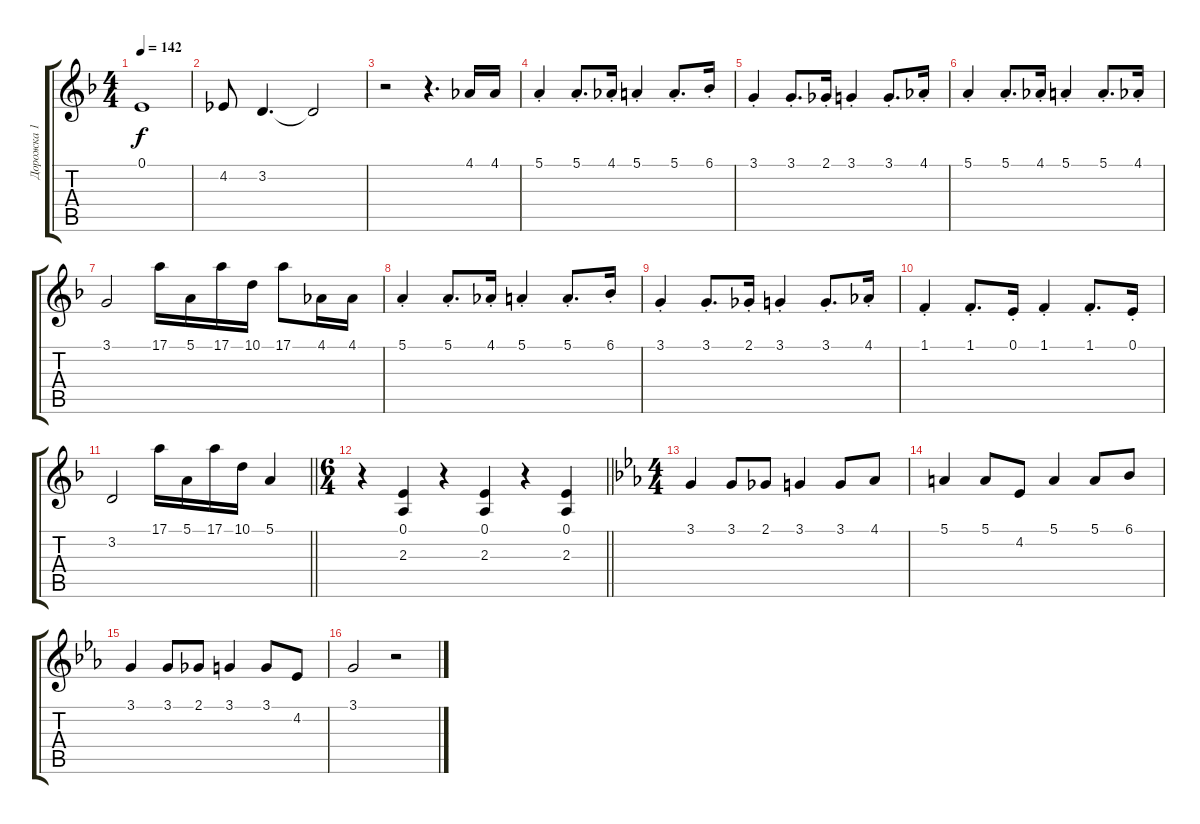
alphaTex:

\track ("Дорожка 1" "Дорожка 1") {instrument acousticgrandpiano}
\staff {score tabs}
\tuning (E4 B3 G3 D3 A2 E2) {hide}
\ts (4 4)
\tempo 142
\clef g2
\ks f
0.1{t}.1{dy f} |
4.2.8 3.2.4{d} 3.2{t}.2 |
r.2 r.4{d} 4.1.16 4.1.16 |
5.1{st}.4 5.1{st}.8{d} 4.1{st}.16 5.1{st}.4 5.1{st}.8{d} 6.1{st}.16 |
3.1{st}.4 3.1{st}.8{d} 2.1{st}.16 3.1{st}.4 3.1{st}.8{d} 4.1{st}.16 |
5.1{st}.4 5.1{st}.8{d} 4.1{st}.16 5.1{st}.4 5.1{st}.8{d} 4.1{st}.16 |
3.1.2 17.1.16 5.1.16 17.1.16 10.1.16 17.1.8 4.1.16 4.1.16 |
5.1{st}.4 5.1{st}.8{d} 4.1{st}.16 5.1{st}.4 5.1{st}.8{d} 6.1{st}.16 |
3.1{st}.4 3.1{st}.8{d} 2.1{st}.16 3.1{st}.4 3.1{st}.8{d} 4.1{st}.16 |
1.1{st}.4 1.1{st}.8{d} 0.1{st}.16 1.1{st}.4 1.1{st}.8{d} 0.1{st}.16 |
\barLineRight lightlight
3.2.2 17.1.16 5.1.16 17.1.16 10.1.16 5.1.4 |
\ts (6 4)
\barLineRight lightlight
r.4 (0.1 2.3).4 r.4 (0.1 2.3).4 r.4 (0.1 2.3).4 |
\ts (4 4)
\ks eb
3.1.4 3.1.8 2.1.8 3.1.4 3.1.8 4.1.8 |
5.1.4 5.1.8 4.2.8 5.1.4 5.1.8 6.1.8 |
3.1.4 3.1.8 2.1.8 3.1.4 3.1.8 4.2.8 |
3.1.2 r.2
